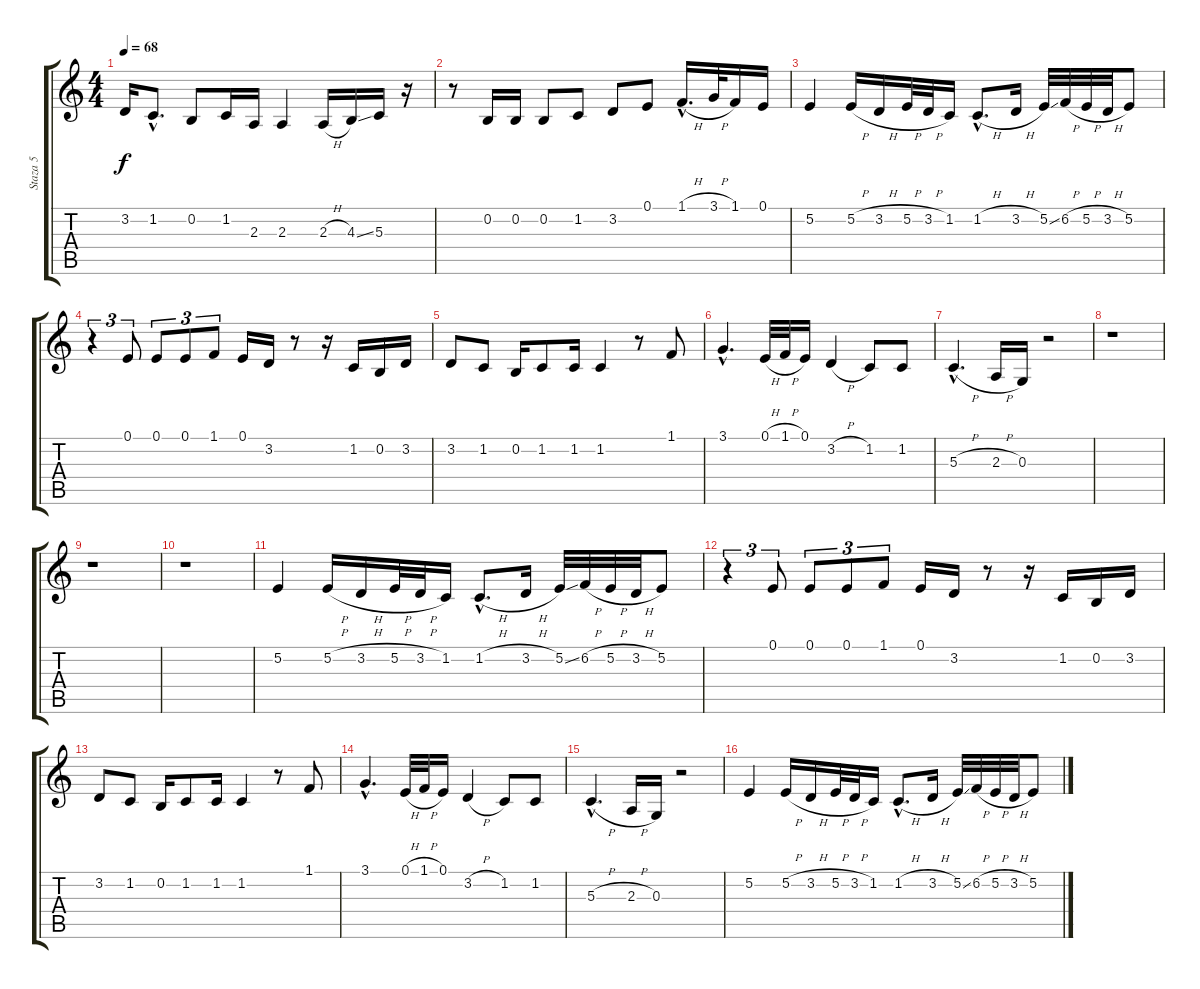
\track ("Staza 5" "Staza 5") {instrument sopranosax}
\staff {score tabs}
\tuning (E4 B3 G3 D3 A2 E2) {hide}
\ts (4 4)
\tempo 68
\clef g2
\ks c
3.2.16{dy f} 1.2{hac}.8{d} 0.2.8 1.2.16 2.3.16 2.3.4 2.3{h}.16 4.3{ss}.16 5.3.16 r.16 |
r.8 0.2.16 0.2.16 0.2.8 1.2.8 3.2.8 0.1.8 1.1{h hac}.16{d} 3.1{h}.32 1.1.16 0.1.16 |
5.2.4 5.2{h}.16 3.2{h}.16 5.2{h}.32 3.2{h}.32 1.2.16 1.2{h hac}.8{d} 3.2{h}.16 5.2{ss}.32 6.2{h}.32 5.2{h}.32 3.2{h}.32 5.2.8 |
r.4{tu (3 2)} 0.1.8{tu (3 2)} 0.1.8{tu (3 2)} 0.1.8{tu (3 2)} 1.1.8{tu (3 2)} 0.1.16 3.2.16 r.8 r.16 1.2.16 0.2.16 3.2.16 |
3.2.8 1.2.8 0.2.16 1.2.8 1.2.16 1.2.4 r.8 1.1.8 |
3.1{hac}.4{d} 0.1{h}.32 1.1{h}.32 0.1.16 3.2{h}.4 1.2.8 1.2.8 |
5.3{h hac}.4{d} 2.3{h}.16 0.3.16 r.2 |
r.1 |
r.1 |
r.1 |
5.2.4 5.2{h}.16 3.2{h}.16 5.2{h}.32 3.2{h}.32 1.2.16 1.2{h hac}.8{d} 3.2{h}.16 5.2{ss}.32 6.2{h}.32 5.2{h}.32 3.2{h}.32 5.2.8 |
r.4{tu (3 2)} 0.1.8{tu (3 2)} 0.1.8{tu (3 2)} 0.1.8{tu (3 2)} 1.1.8{tu (3 2)} 0.1.16 3.2.16 r.8 r.16 1.2.16 0.2.16 3.2.16 |
3.2.8 1.2.8 0.2.16 1.2.8 1.2.16 1.2.4 r.8 1.1.8 |
3.1{hac}.4{d} 0.1{h}.32 1.1{h}.32 0.1.16 3.2{h}.4 1.2.8 1.2.8 |
5.3{h hac}.4{d} 2.3{h}.16 0.3.16 r.2 |
5.2.4 5.2{h}.16 3.2{h}.16 5.2{h}.32 3.2{h}.32 1.2.16 1.2{h hac}.8{d} 3.2{h}.16 5.2{ss}.32 6.2{h}.32 5.2{h}.32 3.2{h}.32 5.2.8
